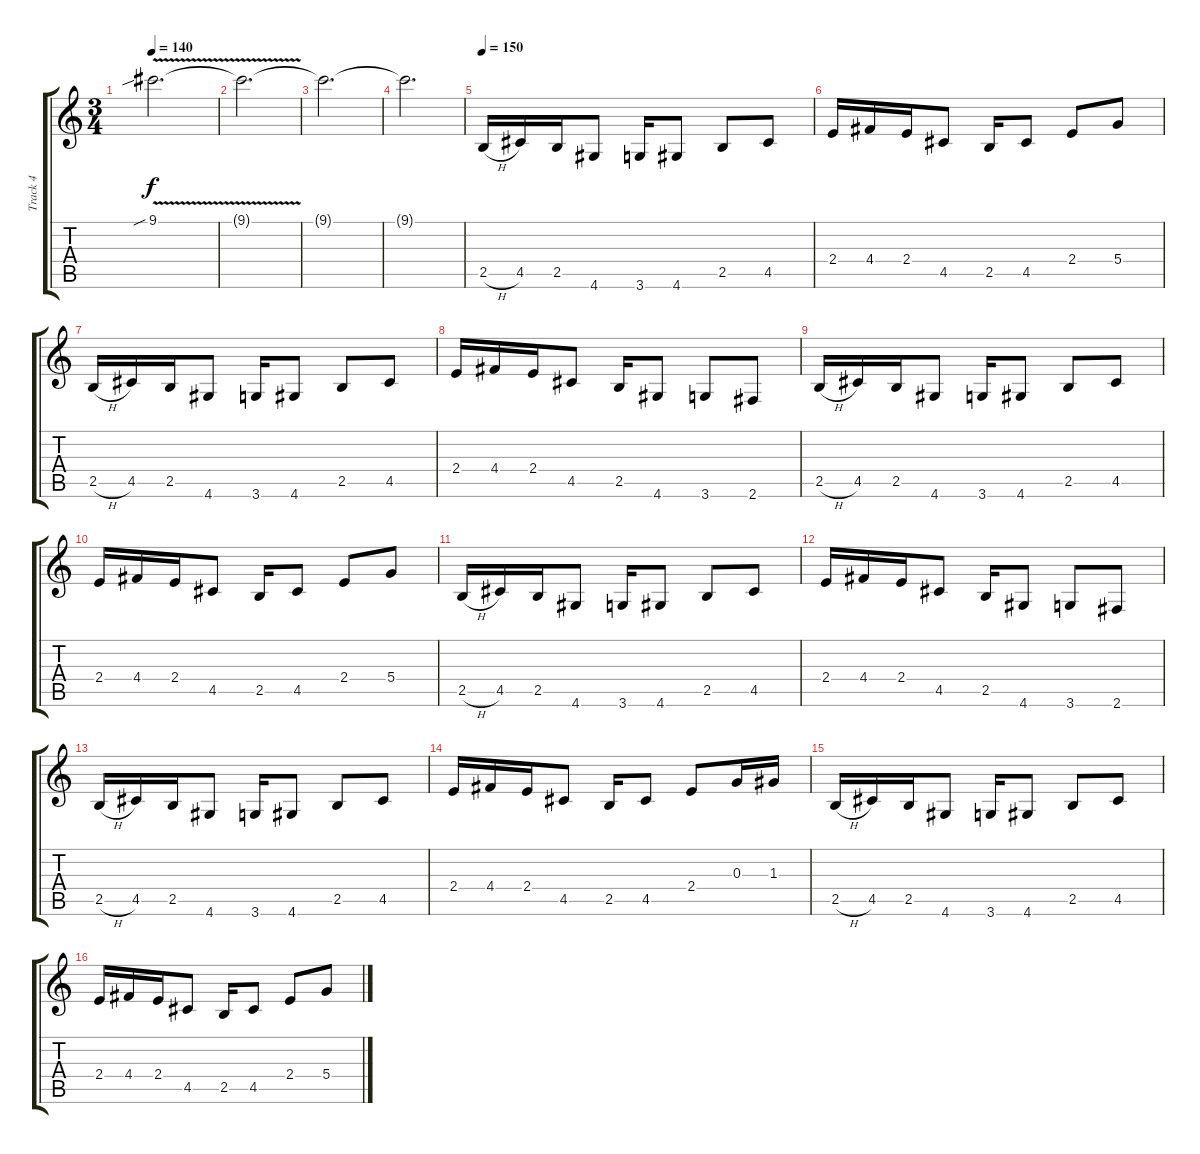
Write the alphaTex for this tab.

\track ("Track 4" "Track 4") {instrument distortionguitar}
\staff {score tabs}
\tuning (E4 B3 G3 D3 A2 E2) {hide}
\ts (3 4)
\tempo 140
\clef g2
\ks c
9.1{v sib}.2{d dy f} |
9.1{t}.2{d} |
9.1{t}.2{d} |
9.1{t}.2{d} |
\tempo 150
2.5{h}.16{volume 13} 4.5.16 2.5.16 4.6.8 3.6.16 4.6.8 2.5.8 4.5.8 |
2.4.16 4.4.16 2.4.16 4.5.8 2.5.16 4.5.8 2.4.8 5.4.8 |
2.5{h}.16 4.5.16 2.5.16 4.6.8 3.6.16 4.6.8 2.5.8 4.5.8 |
2.4.16 4.4.16 2.4.16 4.5.8 2.5.16 4.6.8 3.6.8 2.6.8 |
2.5{h}.16 4.5.16 2.5.16 4.6.8 3.6.16 4.6.8 2.5.8 4.5.8 |
2.4.16 4.4.16 2.4.16 4.5.8 2.5.16 4.5.8 2.4.8 5.4.8 |
2.5{h}.16 4.5.16 2.5.16 4.6.8 3.6.16 4.6.8 2.5.8 4.5.8 |
2.4.16 4.4.16 2.4.16 4.5.8 2.5.16 4.6.8 3.6.8 2.6.8 |
2.5{h}.16 4.5.16 2.5.16 4.6.8 3.6.16 4.6.8 2.5.8 4.5.8 |
2.4.16 4.4.16 2.4.16 4.5.8 2.5.16 4.5.8 2.4.8 0.3.16 1.3.16 |
2.5{h}.16 4.5.16 2.5.16 4.6.8 3.6.16 4.6.8 2.5.8 4.5.8 |
2.4.16 4.4.16 2.4.16 4.5.8 2.5.16 4.5.8 2.4.8 5.4.8
